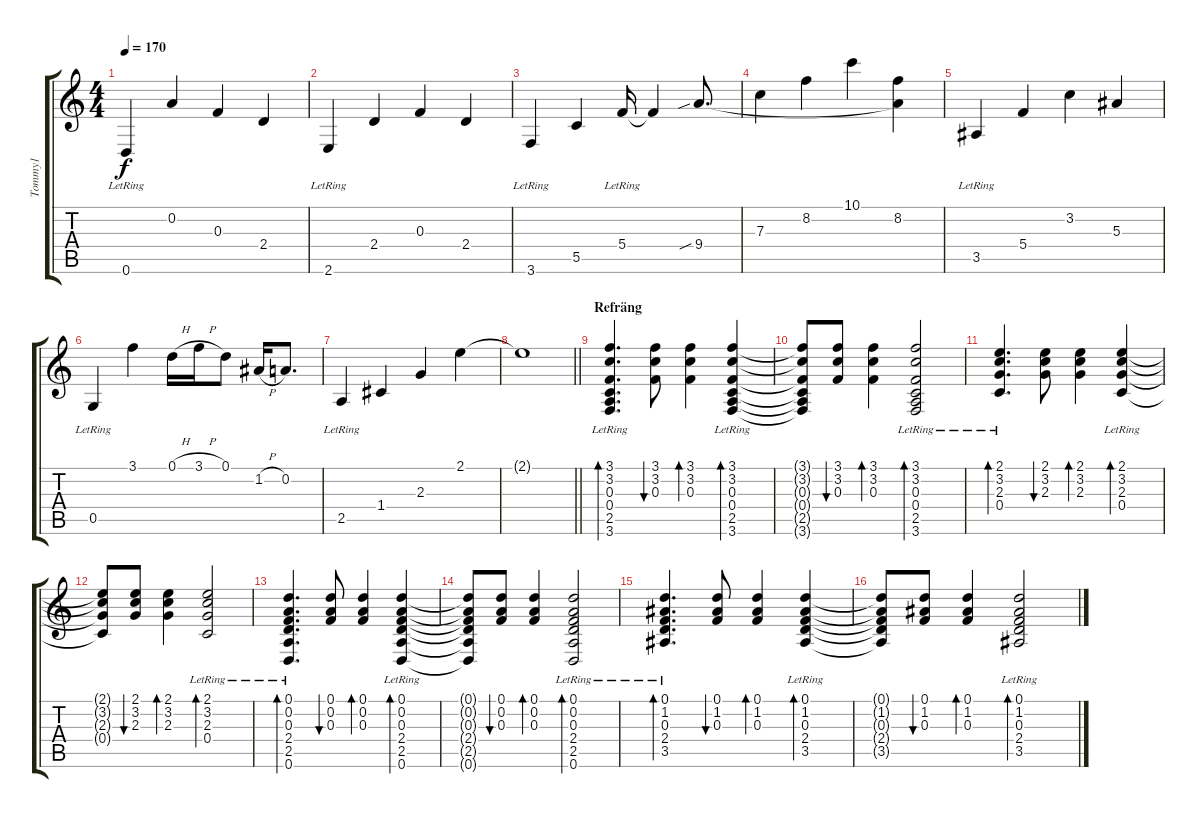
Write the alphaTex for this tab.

\track ("Tommy1" "Tommy1") {instrument acousticguitarsteel}
\staff {score tabs}
\tuning (D4 A3 F3 C3 G2 D2) {hide}
\ts (4 4)
\tempo 170
\clef g2
\ks c
0.6{lr}.4{dy f} 0.2.4 0.3.4 2.4.4 |
2.6{lr}.4 2.4.4 0.3.4 2.4.4 |
3.6{lr}.4 5.5.4 5.4{lr}.16 5.4{t}.4 9.4{sib}.8{d} |
7.3.4 8.2.4 10.1.4 (8.2 9.4{t}).4 |
3.5{lr}.4 5.4.4 3.2.4 5.3.4 |
0.5{lr}.4 3.1.4 0.1{h}.16 3.1{h}.16 0.1.8 1.2{h}.16 0.2.8{d} |
2.5{lr}.4 1.4.4 2.3.4 2.1.4 |
\barLineRight lightlight
2.1{t}.1 |
\section ("" "Refräng")
(3.1{lr} 3.2{lr} 0.3 0.4{lr} 2.5{lr} 3.6{lr}).4{d bd 60} (3.1 3.2 0.3).8{bu 60} (3.1 3.2 0.3).4{bd 60} (3.1 3.2 0.3{lr} 0.4{lr} 2.5{lr} 3.6{lr}).4{bd 60} |
(3.1{t} 3.2{t} 0.3{t} 0.4{t} 2.5{t} 3.6{t}).8 (3.1 3.2 0.3).8{bu 60} (3.1 3.2 0.3).4{bd 60} (3.1 3.2 0.3{lr} 0.4{lr} 2.5{lr} 3.6{lr}).2{bd 60} |
(2.1 3.2{lr} 2.3{lr} 0.4{lr}).4{d bd 60} (2.1 3.2 2.3).8{bu 60} (2.1 3.2 2.3).4{bd 60} (2.1 3.2 2.3{lr} 0.4{lr}).4{bd 60} |
(2.1{t} 3.2{t} 2.3{t} 0.4{t}).8 (2.1 3.2 2.3).8{bu 60} (2.1 3.2 2.3).4{bd 60} (2.1 3.2 2.3{lr} 0.4{lr}).2{bd 60} |
(0.1{lr} 0.2{lr} 0.3{lr} 2.4{lr} 2.5{lr} 0.6{lr}).4{d bd 60} (0.1 0.2 0.3).8{bu 60} (0.1 0.2 0.3).4{bd 60} (0.1 0.2 0.3{lr} 2.4{lr} 2.5{lr} 0.6{lr}).4{bd 60} |
(0.1{t} 0.2{t} 0.3{t} 2.4{t} 2.5{t} 0.6{t}).8 (0.1 0.2 0.3).8{bu 60} (0.1 0.2 0.3).4{bd 60} (0.1 0.2 0.3{lr} 2.4{lr} 2.5{lr} 0.6{lr}).2{bd 60} |
(0.1{lr} 1.2{lr} 0.3{lr} 2.4{lr} 3.5{lr}).4{d bd 60} (0.1 1.2 0.3).8{bu 60} (0.1 1.2 0.3).4{bd 60} (0.1 1.2 0.3{lr} 2.4{lr} 3.5{lr}).4{bd 60} |
(0.1{t} 1.2{t} 0.3{t} 2.4{t} 3.5{t}).8 (0.1 1.2 0.3).8{bu 60} (0.1 1.2 0.3).4{bd 60} (0.1 1.2 0.3{lr} 2.4{lr} 3.5{lr}).2{bd 60}
